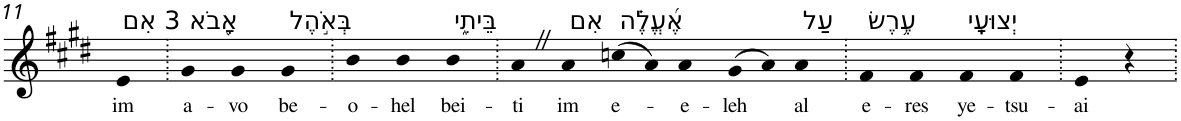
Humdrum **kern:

**kern	**text
*part1	*part1
*staff1	*staff1
*I"Piano	*
*I'Pno	*
!!LO:PB:g=z
*clefG2	*
*k[f#c#g#d#]	*
*E:	*
=11	=11
!LO:TX:a:t=3 אִם	!
!	!LO:LY:b
4e	im
=12.	=12.
!LO:TX:a:t=אָ֭בֹא	!
!	!LO:LY:b
4g#	a-
!	!LO:LY:b
4g#	-vo
!LO:TX:a:t=בְּאֹ֣הֶל	!
!	!LO:LY:b
4g#	be-
=13.	=13.
!	!LO:LY:b
4b	-o-
!	!LO:LY:b
4b	-hel
!LO:TX:a:t=בֵּיתִ֑י	!
!	!LO:LY:b
4b	bei-
=14.	=14.
!	!LO:LY:b
4aZ	-ti
!LO:TX:a:t=אִם	!
!	!LO:LY:b
4a	im
!LO:TX:a:t=אֶ֝עֱלֶ֗ה	!
!	!LO:LY:b
(>8ccn	e-
8a)	.
!	!LO:LY:b
4a	-e-
!	!LO:LY:b
(>8g#	-leh
8a)	.
!LO:TX:a:t=עַל	!
!	!LO:LY:b
4a	al
=15.	=15.
!LO:TX:a:t=עֶ֥רֶשׂ	!
!	!LO:LY:b
4f#	e-
!	!LO:LY:b
4f#	-res
!LO:TX:a:t=יְצוּעָֽי	!
!	!LO:LY:b
4f#	ye-
!	!LO:LY:b
4f#	-tsu-
=16.	=16.
!	!LO:LY:b
4e	-ai
4r	.
=.	=.
*-	*-
